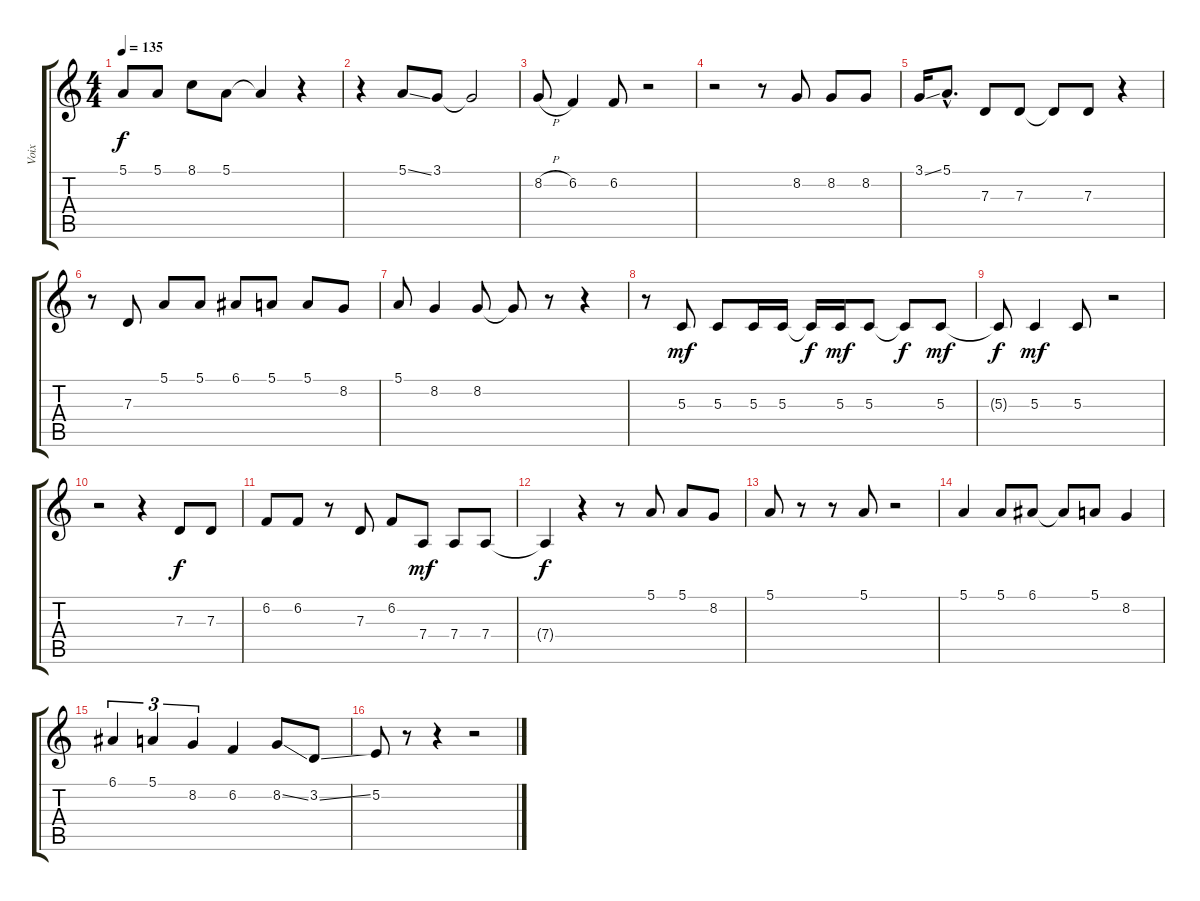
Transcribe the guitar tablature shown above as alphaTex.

\track ("Voix" "Voix") {instrument accordion}
\staff {score tabs}
\tuning (E4 B3 G3 D3 A2 E2) {hide}
\ts (4 4)
\tempo 135
\clef g2
\ks c
5.1.8{dy f} 5.1.8 8.1.8 5.1.8 5.1{t}.4 r.4 |
r.4 5.1{ss}.8 3.1.8 3.1{t}.2 |
8.2{h}.8 6.2.4 6.2.8 r.2 |
r.2 r.8 8.2.8 8.2.8 8.2.8 |
3.1{ss}.16 5.1{hac}.8{d} 7.3.8 7.3.8 7.3{t}.8 7.3.8 r.4 |
r.8 7.3.8 5.1.8 5.1.8 6.1.8 5.1.8 5.1.8 8.2.8 |
5.1.8 8.2.4 8.2.8 8.2{t}.8 r.8 r.4 |
r.8 5.3.8{dy mf} 5.3.8 5.3.16 5.3.16 5.3{t}.16{dy f} 5.3.16{dy mf} 5.3.8 5.3{t}.8{dy f} 5.3.8{dy mf} |
5.3{t}.8{dy f} 5.3.4{dy mf} 5.3.8 r.2 |
r.2 r.4 7.3.8{dy f} 7.3.8 |
6.2.8 6.2.8 r.8 7.3.8 6.2.8 7.4.8{dy mf} 7.4.8 7.4.8 |
7.4{t}.4{dy f} r.4 r.8 5.1.8 5.1.8 8.2.8 |
5.1.8 r.8 r.8 5.1.8 r.2 |
5.1.4 5.1.8 6.1.8 6.1{t}.8 5.1.8 8.2.4 |
6.1.4{tu (3 2)} 5.1.4{tu (3 2)} 8.2.4{tu (3 2)} 6.2.4 8.2{ss}.8 3.2{ss}.8 |
5.2.8 r.8 r.4 r.2
